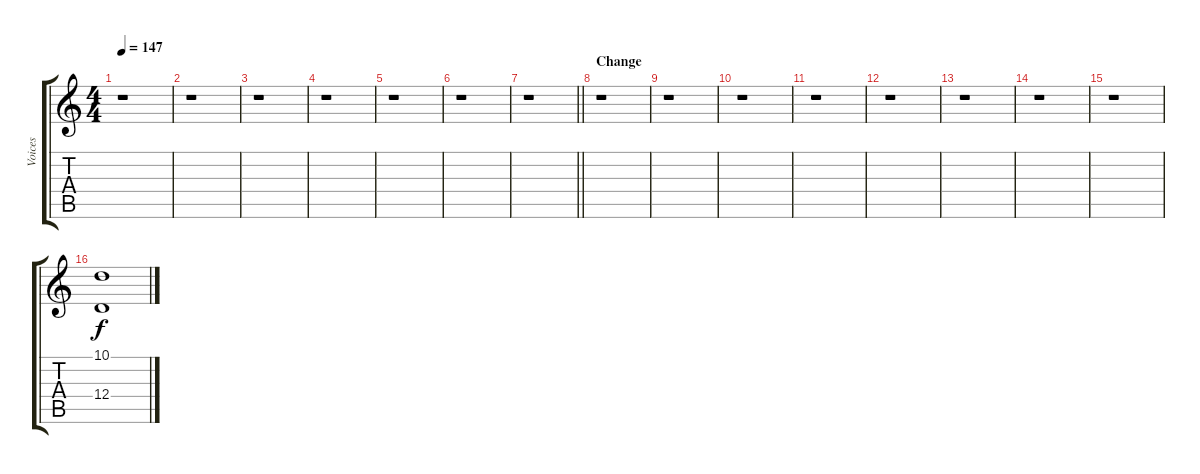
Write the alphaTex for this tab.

\track ("Voices" "Voices") {instrument choiraahs}
\staff {score tabs}
\tuning (E4 B3 G3 D3 A2 E2) {hide}
\ts (4 4)
\tempo 147
\clef g2
\ks c
r.1{dy f} |
r.1 |
r.1 |
r.1 |
r.1 |
r.1 |
\barLineRight lightlight
r.1 |
\section ("" "Change")
r.1 |
r.1 |
r.1 |
r.1 |
r.1 |
r.1 |
r.1 |
r.1 |
(10.1 12.4).1
